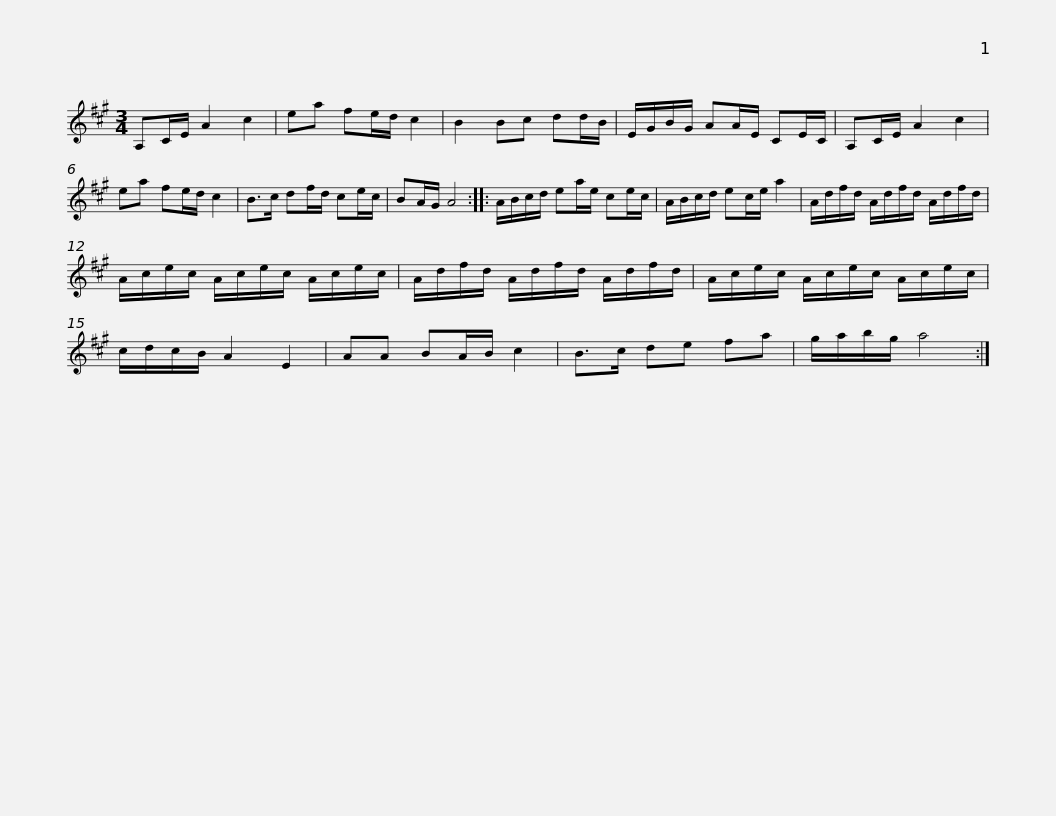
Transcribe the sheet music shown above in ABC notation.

X:1
L:1/8
M:3/4
I:linebreak $
K:A
V:1 treble
V:1
 A,C/E/ A2 c2 | ea fe/d/ c2 | B2 Bc dd/B/ | E/G/B/G/ AA/E/ CE/C/ | A,C/E/ A2 c2 | %5
 ea fe/d/ c2 |$ B>c df/d/ ce/c/ | BA/G/ A4 :: A/B/c/d/ ea/e/ ce/c/ | A/B/c/d/ ec/e/ a2 | %10
 A/d/f/d/ A/d/f/d/ A/d/f/d/ |$ A/c/e/c/ A/c/e/c/ A/c/e/c/ | A/d/f/d/ A/d/f/d/ A/d/f/d/ | A/c/e/c/ A/c/e/c/ A/c/e/c/ | c/d/c/B/ A2 E2 | %15
 AA BA/B/ c2 |$ B>c de fa | g/a/b/g/ a4 :| %18
